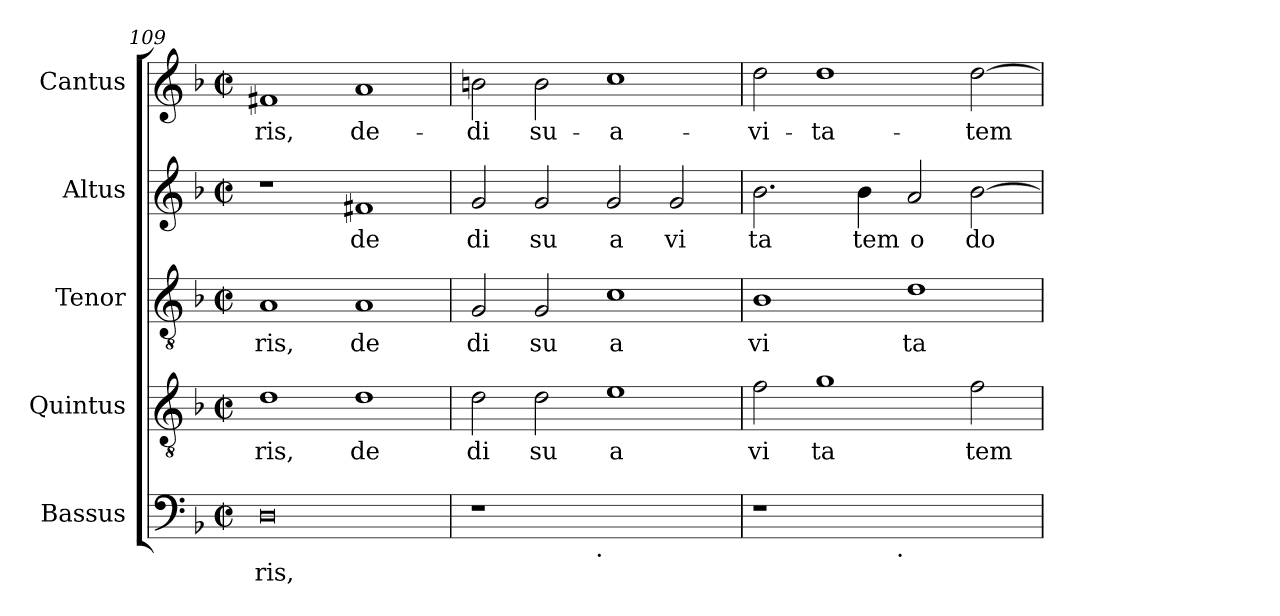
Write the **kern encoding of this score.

**kern	**text	**kern	**text	**kern	**text	**kern	**text	**kern	**text
*part5	*part5	*part4	*part4	*part3	*part3	*part2	*part2	*part1	*part1
*staff5	*staff5	*staff4	*staff4	*staff3	*staff3	*staff2	*staff2	*staff1	*staff1
*I"Bassus	*	*I"Quintus	*	*I"Tenor	*	*I"Altus	*	*I"Cantus	*
*clefF4	*	*clefGv2	*	*clefGv2	*	*clefG2	*	*clefG2	*
*k[b-]	*	*k[b-]	*	*k[b-]	*	*k[b-]	*	*k[b-]	*
*F:	*	*F:	*	*F:	*	*F:	*	*F:	*
*M2/2	*	*M2/2	*	*M2/2	*	*M2/2	*	*M2/2	*
*met(c|)	*	*met(c|)	*	*met(c|)	*	*met(c|)	*	*met(c|)	*
=109	=109	=109	=109	=109	=109	=109	=109	=109	=109
!	!LO:LY:b	!	!LO:LY:b	!	!LO:LY:b	!	!	!	!LO:LY:b:cj
0D	ris,	1d	ris,	1A	ris,	1r	.	1f#X	-ris,
!	!	!	!LO:LY:b	!	!LO:LY:b	!	!LO:LY:b:cj	!	!LO:LY:b:cj
.	.	1d	de	1A	de	1f#X	de	1a	de-
=110	=110	=110	=110	=110	=110	=110	=110	=110	=110
!	!	!	!LO:LY:b	!	!LO:LY:b	!	!LO:LY:b:cj	!	!LO:LY:b:cj
*^	*	*	*	*	*	*	*	*	*
1r	2ryy	.	2d\	di	2G/	di	2g/	di	2bn\	-di
!	!	!	!	!LO:LY:b	!	!LO:LY:b	!	!LO:LY:b:cj	!	!LO:LY:b:cj
.	4...ryy	.	2d\	su	2G/	su	2g/	su	2b\	su-
!	!LO:TX:b:t=.	!	!	!	!	!	!	!	!	!
.	1ryy	.	.	.	.	.	.	.	.	.
!	!	!	!	!LO:LY:b	!	!LO:LY:b	!	!LO:LY:b:cj	!	!LO:LY:b:cj
1ryy	.	.	1e	a	1c	a	2g/	a	1cc	-a-
!	!	!	!	!	!	!	!	!LO:LY:b:cj	!	!
.	.	.	.	.	.	.	2g/	vi	.	.
.	32ryy	.	.	.	.	.	.	.	.	.
=111	=111	=111	=111	=111	=111	=111	=111	=111	=111	=111
!	!	!	!	!LO:LY:b	!	!LO:LY:b	!	!LO:LY:b:cj	!	!LO:LY:b:cj
1r	2ryy	.	2f\	vi	1B-	vi	2.b-\	ta	2dd\	-vi-
!	!	!	!	!LO:LY:b	!	!	!	!	!	!LO:LY:b:cj
.	4...ryy	.	1g	ta	.	.	.	.	1dd	-ta-
!	!	!	!	!	!	!	!	!LO:LY:b:cj	!	!
.	.	.	.	.	.	.	4b-\	tem	.	.
!	!LO:TX:b:t=.	!	!	!	!	!	!	!	!	!
.	1ryy	.	.	.	.	.	.	.	.	.
!	!	!	!	!	!	!LO:LY:b	!	!LO:LY:b:cj	!	!
1ryy	.	.	.	.	1d	ta	2a/	o	.	.
!	!	!	!	!LO:LY:b	!	!	!	!LO:LY:b:cj	!	!LO:LY:b:cj
.	.	.	2f\	tem	.	.	[<2b-\	do	[<2dd\	-tem
.	32ryy	.	.	.	.	.	.	.	.	.
*v	*v	*	*	*	*	*	*	*	*	*
=	=	=	=	=	=	=	=	=	=
*-	*-	*-	*-	*-	*-	*-	*-	*-	*-
